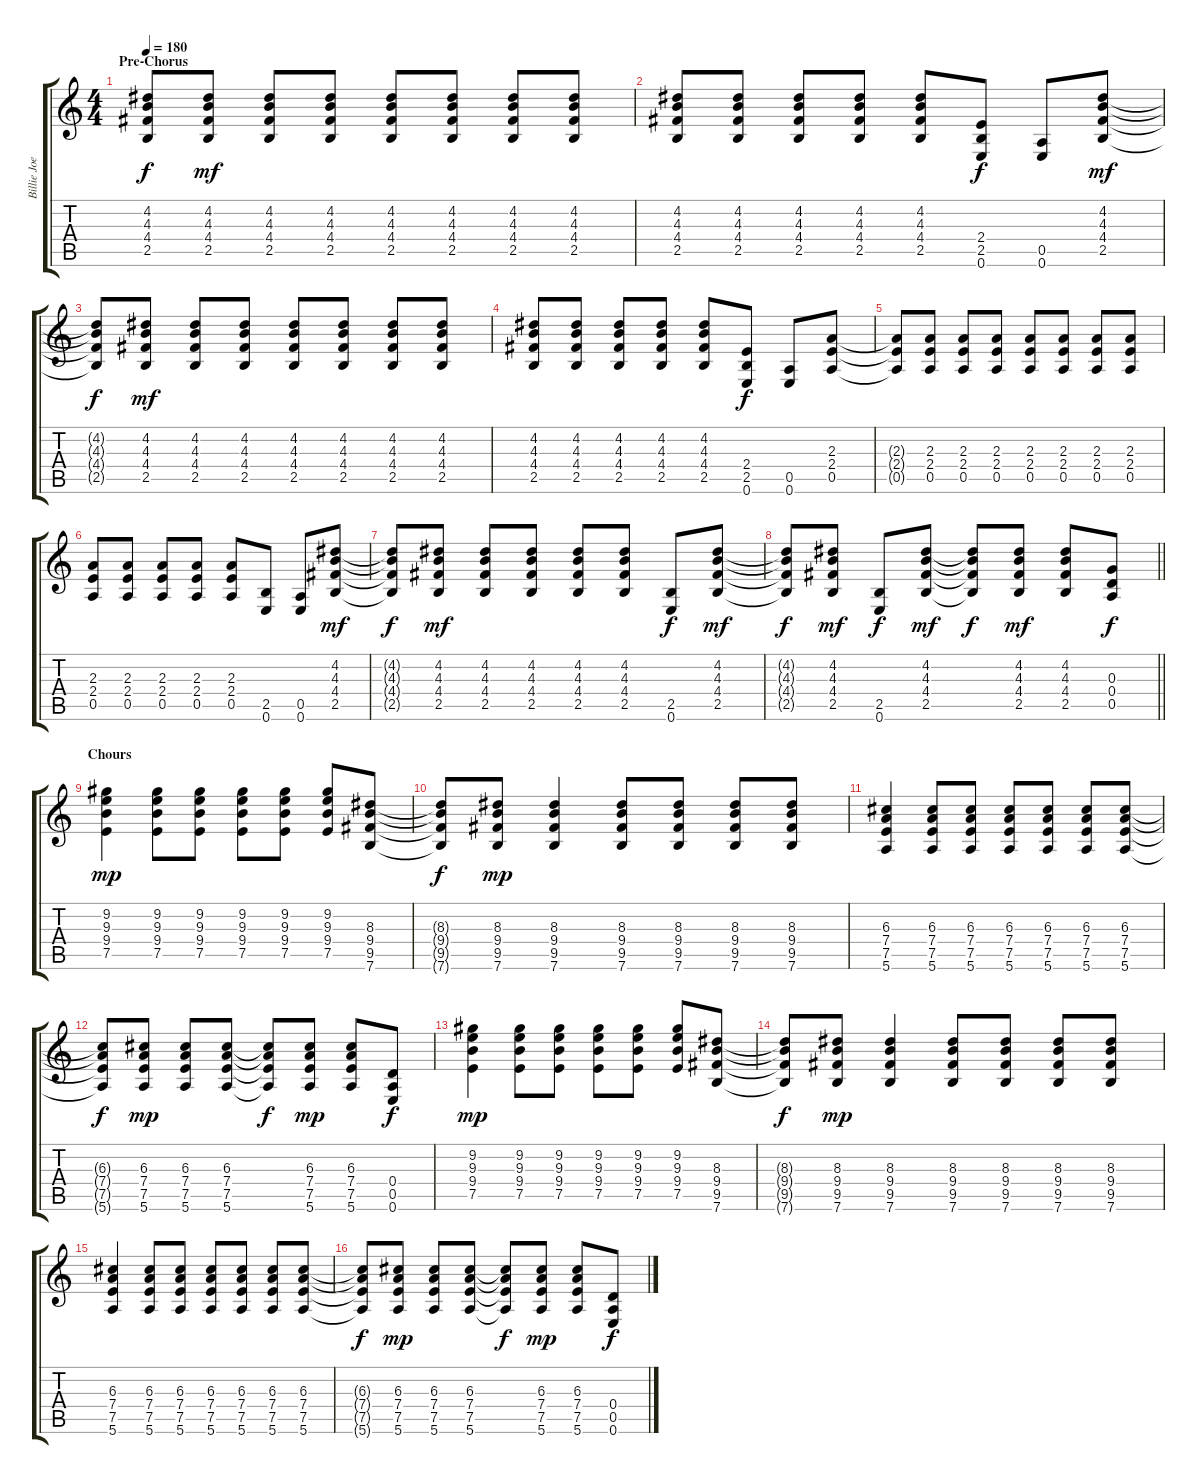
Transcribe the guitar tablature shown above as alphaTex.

\track ("Billie Joe Armstrong (Guitar 2)" "Billie Joe") {mute instrument overdrivenguitar}
\staff {score tabs}
\tuning (E4 B3 G3 D3 A2 E2) {hide}
\ts (4 4)
\section ("" "Pre-Chorus")
\tempo 180
\clef g2
\ks c
(4.2{t} 4.3{t} 4.4{t} 2.5{t}).8{dy f} (4.2 4.3 4.4 2.5).8{dy mf} (4.2 4.3 4.4 2.5).8 (4.2 4.3 4.4 2.5).8 (4.2 4.3 4.4 2.5).8 (4.2 4.3 4.4 2.5).8 (4.2 4.3 4.4 2.5).8 (4.2 4.3 4.4 2.5).8 |
(4.2 4.3 4.4 2.5).8 (4.2 4.3 4.4 2.5).8 (4.2 4.3 4.4 2.5).8 (4.2 4.3 4.4 2.5).8 (4.2 4.3 4.4 2.5).8 (2.4 2.5 0.6).8{dy f} (0.5 0.6).8 (4.2 4.3 4.4 2.5).8{dy mf} |
(4.2{t} 4.3{t} 4.4{t} 2.5{t}).8{dy f} (4.2 4.3 4.4 2.5).8{dy mf} (4.2 4.3 4.4 2.5).8 (4.2 4.3 4.4 2.5).8 (4.2 4.3 4.4 2.5).8 (4.2 4.3 4.4 2.5).8 (4.2 4.3 4.4 2.5).8 (4.2 4.3 4.4 2.5).8 |
(4.2 4.3 4.4 2.5).8 (4.2 4.3 4.4 2.5).8 (4.2 4.3 4.4 2.5).8 (4.2 4.3 4.4 2.5).8 (4.2 4.3 4.4 2.5).8 (2.4 2.5 0.6).8{dy f} (0.5 0.6).8 (2.3 2.4 0.5).8 |
(2.3{t} 2.4{t} 0.5{t}).8 (2.3 2.4 0.5).8 (2.3 2.4 0.5).8 (2.3 2.4 0.5).8 (2.3 2.4 0.5).8 (2.3 2.4 0.5).8 (2.3 2.4 0.5).8 (2.3 2.4 0.5).8 |
(2.3 2.4 0.5).8 (2.3 2.4 0.5).8 (2.3 2.4 0.5).8 (2.3 2.4 0.5).8 (2.3 2.4 0.5).8 (2.5 0.6).8 (0.5 0.6).8 (4.2 4.3 4.4 2.5).8{dy mf} |
(4.2{t} 4.3{t} 4.4{t} 2.5{t}).8{dy f} (4.2 4.3 4.4 2.5).8{dy mf} (4.2 4.3 4.4 2.5).8 (4.2 4.3 4.4 2.5).8 (4.2 4.3 4.4 2.5).8 (4.2 4.3 4.4 2.5).8 (2.5 0.6).8{dy f} (4.2 4.3 4.4 2.5).8{dy mf} |
\barLineRight lightlight
(4.2{t} 4.3{t} 4.4{t} 2.5{t}).8{dy f} (4.2 4.3 4.4 2.5).8{dy mf} (2.5 0.6).8{dy f} (4.2 4.3 4.4 2.5).8{dy mf} (4.2{t} 4.3{t} 4.4{t} 2.5{t}).8{dy f} (4.2 4.3 4.4 2.5).8{dy mf} (4.2 4.3 4.4 2.5).8 (0.3 0.4 0.5).8{dy f} |
\section ("" "Chours")
(9.2 9.3 9.4 7.5).4{dy mp} (9.2 9.3 9.4 7.5).8 (9.2 9.3 9.4 7.5).8 (9.2 9.3 9.4 7.5).8 (9.2 9.3 9.4 7.5).8 (9.2 9.3 9.4 7.5).8 (8.3 9.4 9.5 7.6).8 |
(8.3{t} 9.4{t} 9.5{t} 7.6{t}).8{dy f} (8.3 9.4 9.5 7.6).8{dy mp} (8.3 9.4 9.5 7.6).4 (8.3 9.4 9.5 7.6).8 (8.3 9.4 9.5 7.6).8 (8.3 9.4 9.5 7.6).8 (8.3 9.4 9.5 7.6).8 |
(6.3 7.4 7.5 5.6).4 (6.3 7.4 7.5 5.6).8 (6.3 7.4 7.5 5.6).8 (6.3 7.4 7.5 5.6).8 (6.3 7.4 7.5 5.6).8 (6.3 7.4 7.5 5.6).8 (6.3 7.4 7.5 5.6).8 |
(6.3{t} 7.4{t} 7.5{t} 5.6{t}).8{dy f} (6.3 7.4 7.5 5.6).8{dy mp} (6.3 7.4 7.5 5.6).8 (6.3 7.4 7.5 5.6).8 (6.3{t} 7.4{t} 7.5{t} 5.6{t}).8{dy f} (6.3 7.4 7.5 5.6).8{dy mp} (6.3 7.4 7.5 5.6).8 (0.4 0.5 0.6).8{dy f} |
(9.2 9.3 9.4 7.5).4{dy mp} (9.2 9.3 9.4 7.5).8 (9.2 9.3 9.4 7.5).8 (9.2 9.3 9.4 7.5).8 (9.2 9.3 9.4 7.5).8 (9.2 9.3 9.4 7.5).8 (8.3 9.4 9.5 7.6).8 |
(8.3{t} 9.4{t} 9.5{t} 7.6{t}).8{dy f} (8.3 9.4 9.5 7.6).8{dy mp} (8.3 9.4 9.5 7.6).4 (8.3 9.4 9.5 7.6).8 (8.3 9.4 9.5 7.6).8 (8.3 9.4 9.5 7.6).8 (8.3 9.4 9.5 7.6).8 |
(6.3 7.4 7.5 5.6).4 (6.3 7.4 7.5 5.6).8 (6.3 7.4 7.5 5.6).8 (6.3 7.4 7.5 5.6).8 (6.3 7.4 7.5 5.6).8 (6.3 7.4 7.5 5.6).8 (6.3 7.4 7.5 5.6).8 |
(6.3{t} 7.4{t} 7.5{t} 5.6{t}).8{dy f} (6.3 7.4 7.5 5.6).8{dy mp} (6.3 7.4 7.5 5.6).8 (6.3 7.4 7.5 5.6).8 (6.3{t} 7.4{t} 7.5{t} 5.6{t}).8{dy f} (6.3 7.4 7.5 5.6).8{dy mp} (6.3 7.4 7.5 5.6).8 (0.4 0.5 0.6).8{dy f}
